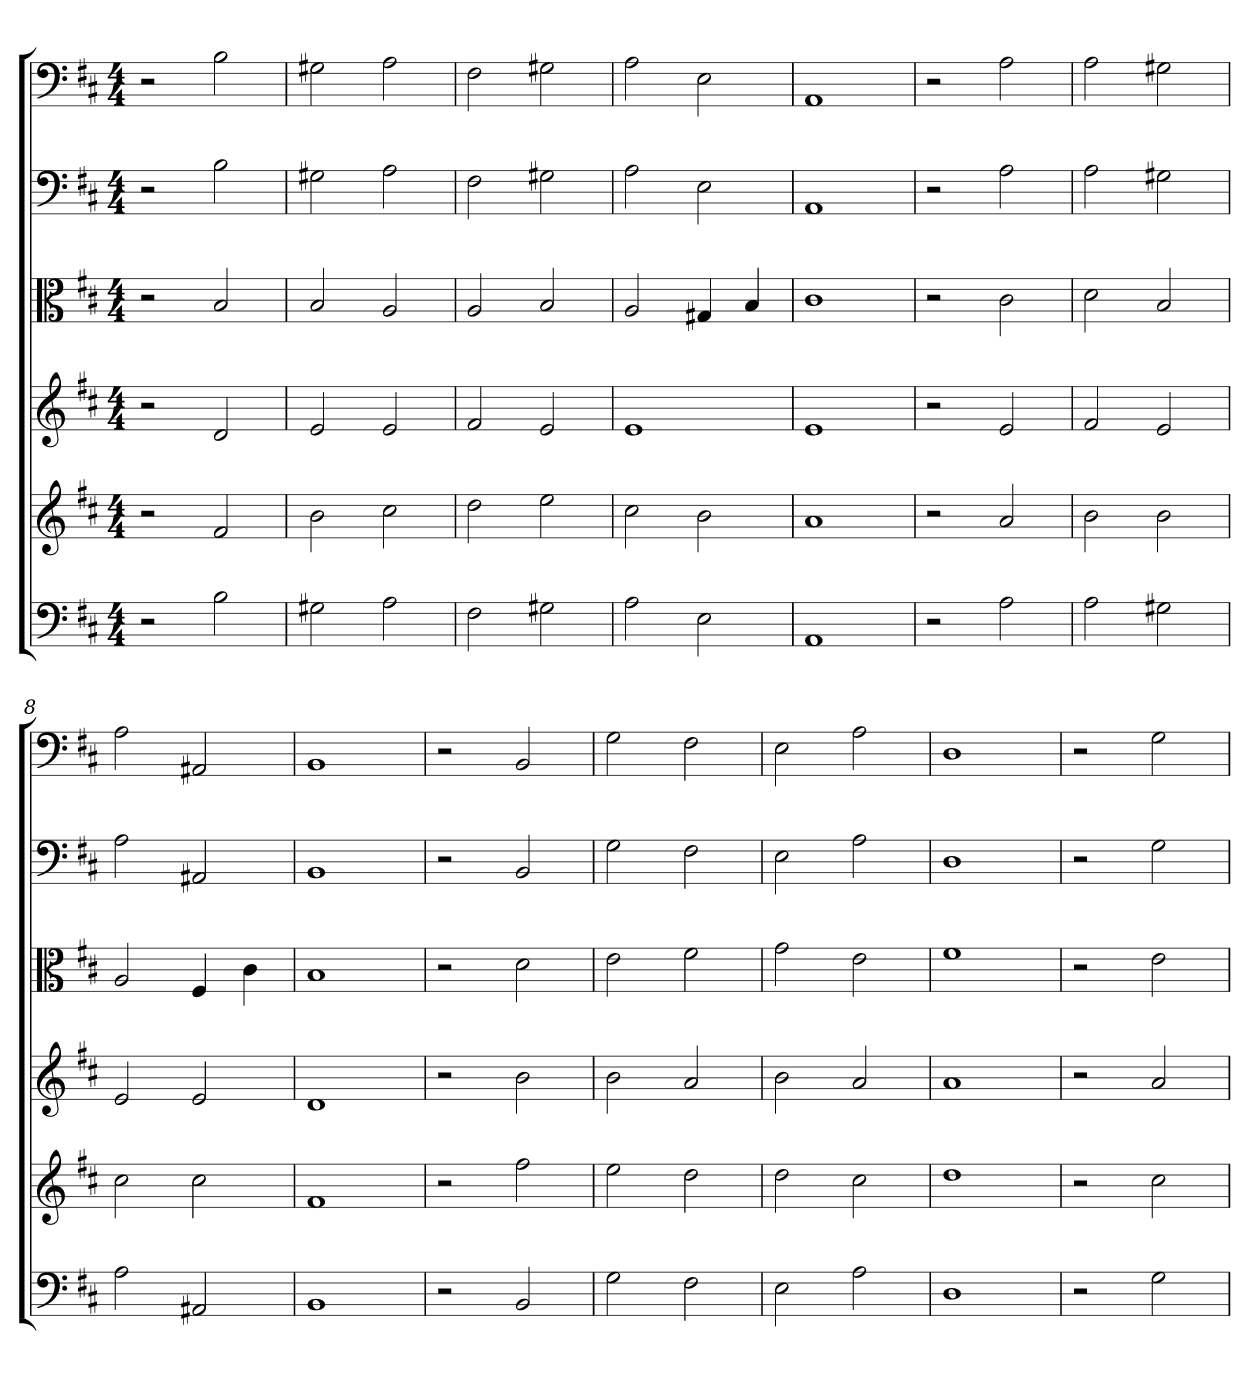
**kern	**kern	**kern	**kern	**kern	**kern
*part6	*part5	*part4	*part3	*part2	*part1
*staff6	*staff5	*staff4	*staff3	*staff2	*staff1
*clefF4	*	*	*clefC3	*clefF4	*clefF4
*k[f#c#]	*k[f#c#]	*k[f#c#]	*k[f#c#]	*k[f#c#]	*k[f#c#]
*D:	*D:	*D:	*D:	*D:	*D:
*M4/4	*M4/4	*M4/4	*M4/4	*M4/4	*M4/4
=1	=1	=1	=1	=1	=1
2r	2r	2r	2r	2r	2r
2B	2f#	2d	2B	2B	2B
=2	=2	=2	=2	=2	=2
2G#X	2b	2e	2B	2G#X	2G#X
2A	2cc#	2e	2A	2A	2A
=3	=3	=3	=3	=3	=3
2F#	2dd	2f#	2A	2F#	2F#
2G#X	2ee	2e	2B	2G#X	2G#X
=4	=4	=4	=4	=4	=4
2A	2cc#	1e	2A	2A	2A
2E	2b	.	4G#X	2E	2E
.	.	.	4B	.	.
=5	=5	=5	=5	=5	=5
1AA	1a	1e	1c#	1AA	1AA
=6	=6	=6	=6	=6	=6
2r	2r	2r	2r	2r	2r
2A	2a	2e	2c#	2A	2A
=7	=7	=7	=7	=7	=7
2A	2b	2f#	2d	2A	2A
2G#X	2b	2e	2B	2G#X	2G#X
=8	=8	=8	=8	=8	=8
2A	2cc#	2e	2A	2A	2A
2AA#X	2cc#	2e	4F#	2AA#X	2AA#X
.	.	.	4c#	.	.
=9	=9	=9	=9	=9	=9
1BB	1f#	1d	1B	1BB	1BB
=10	=10	=10	=10	=10	=10
2r	2r	2r	2r	2r	2r
2BB	2ff#	2b	2d	2BB	2BB
=11	=11	=11	=11	=11	=11
2G	2ee	2b	2e	2G	2G
2F#	2dd	2a	2f#	2F#	2F#
=12	=12	=12	=12	=12	=12
2E	2dd	2b	2g	2E	2E
2A	2cc#	2a	2e	2A	2A
=13	=13	=13	=13	=13	=13
1D	1dd	1a	1f#	1D	1D
=14	=14	=14	=14	=14	=14
2r	2r	2r	2r	2r	2r
2G	2cc#	2a	2e	2G	2G
=	=	=	=	=	=
*-	*-	*-	*-	*-	*-
